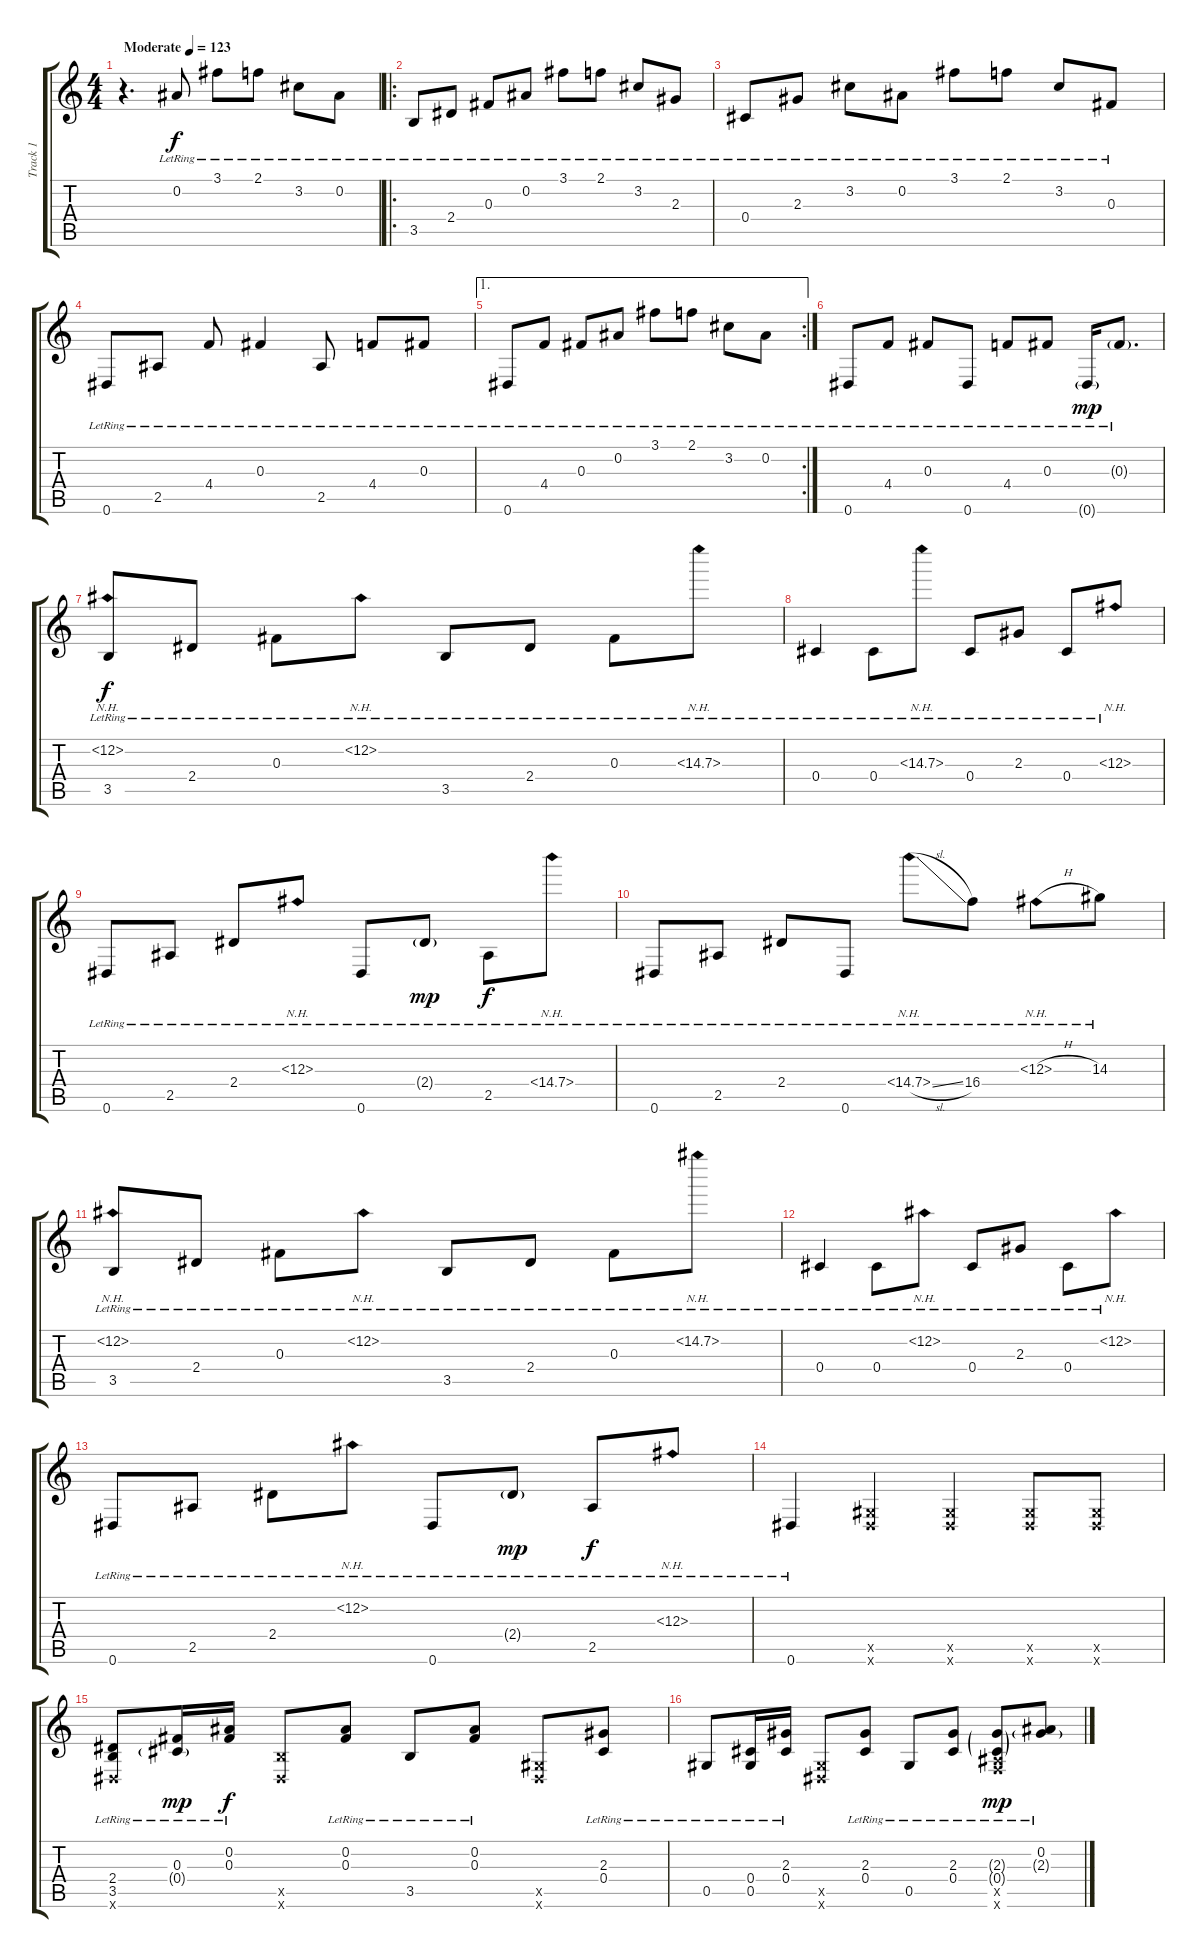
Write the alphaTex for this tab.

\track ("Track 1" "Track 1") {instrument acousticguitarsteel}
\staff {score tabs}
\tuning (Eb4 Bb3 Gb3 Db3 Ab2 Eb2) {hide}
\ts (4 4)
\tempo (123 "Moderate")
\clef g2
\ks c
r.4{d dy f instrument acousticguitarsteel} 0.2{lr}.8 3.1{lr}.8 2.1{lr}.8 3.2{lr}.8 0.2{lr}.8 |
\ro
3.5{lr}.8 2.4{lr}.8 0.3{lr}.8 0.2{lr}.8 3.1{lr}.8 2.1{lr}.8 3.2{lr}.8 2.3{lr}.8 |
0.4{lr}.8 2.3{lr}.8 3.2{lr}.8 0.2{lr}.8 3.1{lr}.8 2.1{lr}.8 3.2{lr}.8 0.3{lr}.8 |
0.6{lr}.8 2.5{lr}.8 4.4{lr}.8 0.3{lr}.4 2.5{lr}.8 4.4{lr}.8 0.3{lr}.8 |
\ae 1
\rc 2
0.6{lr}.8 4.4{lr}.8 0.3{lr}.8 0.2{lr}.8 3.1{lr}.8 2.1{lr}.8 3.2{lr}.8 0.2{lr}.8 |
0.6{lr}.8 4.4{lr}.8 0.3{lr}.8 0.6{lr}.8 4.4{lr}.8 0.3{lr}.8 0.6{g lr}.16{dy mp} 0.3{g lr}.8{d} |
(12.2{nh lr} 3.5{lr}).8{dy f} 2.4{lr}.8 0.3{lr}.8 12.2{nh lr}.8 3.5{lr}.8 2.4{lr}.8 0.3{lr}.8 14.3{nh lr}.8 |
0.4{lr}.4 0.4{lr}.8 14.3{nh lr}.8 0.4{lr}.8 2.3{lr}.8 0.4{lr}.8 12.3{nh lr}.8 |
0.6{lr}.8 2.5{lr}.8 2.4{lr}.8 12.3{nh lr}.8 0.6{lr}.8 2.4{g lr}.8{dy mp} 2.5{lr}.8{dy f} 14.4{nh lr}.8 |
0.6{lr}.8 2.5{lr}.8 2.4{lr}.8 0.6{lr}.8 14.4{nh sl lr}.8 16.4{lr}.8 12.3{nh h lr}.8 14.3{lr}.8 |
(12.2{nh lr} 3.5{lr}).8 2.4{lr}.8 0.3{lr}.8 12.2{nh lr}.8 3.5{lr}.8 2.4{lr}.8 0.3{lr}.8 15.2{nh lr}.8 |
0.4{lr}.4 0.4{lr}.8 13.2{nh lr}.8 0.4{lr}.8 2.3{lr}.8 0.4{lr}.8 12.2{nh lr}.8 |
0.6{lr}.8 2.5{lr}.8 2.4{lr}.8 12.2{nh lr}.8 0.6{lr}.8 2.4{g lr}.8{dy mp} 2.5{lr}.8{dy f} 12.3{nh lr}.8 |
0.6{lr}.4 (0.5{x} 0.6{x}).4 (0.5{x} 0.6{x}).4 (0.5{x} 0.6{x}).8 (0.5{x} 0.6{x}).8 |
(2.4{lr} 3.5{lr} 0.6{x}).8 (0.3{lr} 0.4{g lr}).16{dy mp} (0.2{lr} 0.3{lr}).16{dy f} (3.5{x} 0.6{x}).8 (0.2{lr} 0.3{lr}).8 3.5{lr}.8 (0.2{lr} 0.3{lr}).8 (0.5{x} 0.6{x}).8 (2.3{lr} 0.4{lr}).8 |
0.5{lr}.8 (0.4{lr} 0.5{lr}).16 (2.3{lr} 0.4{lr}).16 (0.5{x} 0.6{x}).8 (2.3{lr} 0.4{lr}).8 0.5{lr}.8 (2.3{lr} 0.4{lr}).8 (2.3{g lr} 0.4{g lr} 2.5{x} 2.6{x}).8{dy mp} (0.2{lr} 2.3{g lr}).8
